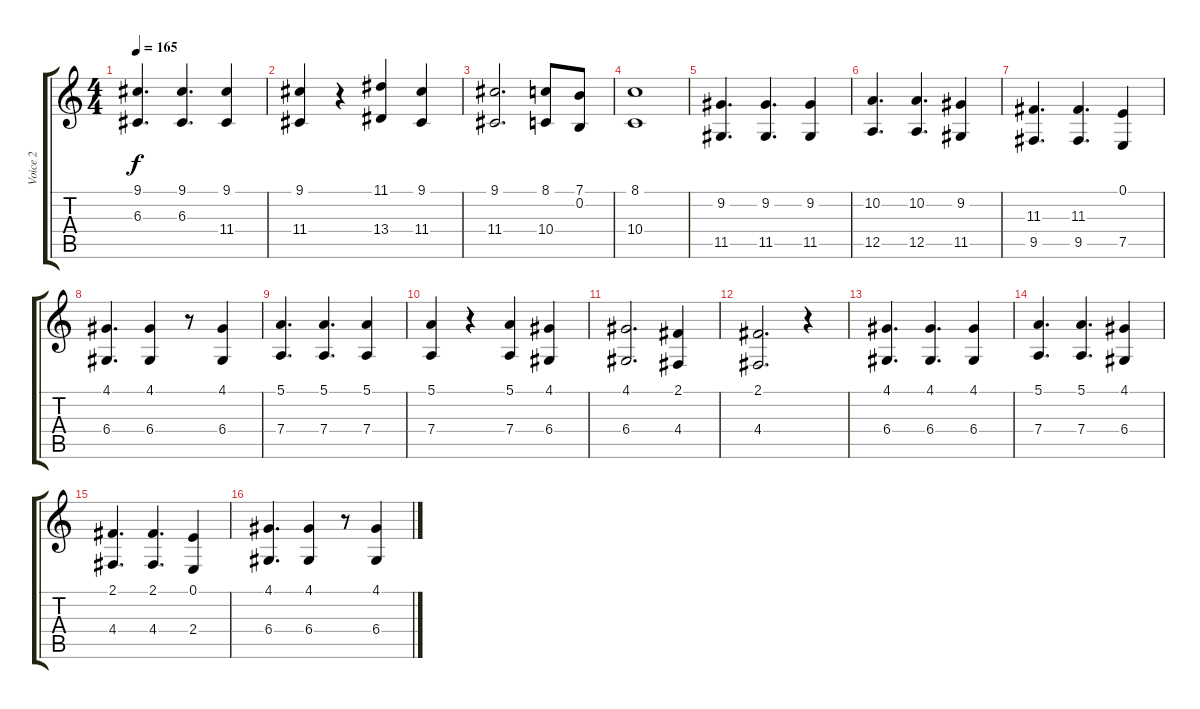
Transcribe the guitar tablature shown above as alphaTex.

\track ("Voice 2" "Voice 2") {instrument trumpet}
\staff {score tabs}
\tuning (E4 B3 G3 D3 A2 E2) {hide}
\ts (4 4)
\tempo 165
\clef g2
\ks c
(9.1 6.3).4{d dy f} (9.1 6.3).4{d} (9.1 11.4).4 |
(9.1 11.4).4 r.4 (11.1 13.4).4 (9.1 11.4).4 |
(9.1 11.4).2{d} (8.1 10.4).8 (7.1 0.2).8 |
(8.1 10.4).1 |
(9.2 11.5).4{d} (9.2 11.5).4{d} (9.2 11.5).4 |
(10.2 12.5).4{d} (10.2 12.5).4{d} (9.2 11.5).4 |
(11.3 9.5).4{d} (11.3 9.5).4{d} (0.1 7.5).4 |
(4.1 6.4).4{d} (4.1 6.4).4 r.8 (4.1 6.4).4 |
(5.1 7.4).4{d} (5.1 7.4).4{d} (5.1 7.4).4 |
(5.1 7.4).4 r.4 (5.1 7.4).4 (4.1 6.4).4 |
(4.1 6.4).2{d} (2.1 4.4).4 |
(2.1 4.4).2{d} r.4 |
(4.1 6.4).4{d} (4.1 6.4).4{d} (4.1 6.4).4 |
(5.1 7.4).4{d} (5.1 7.4).4{d} (4.1 6.4).4 |
(2.1 4.4).4{d} (2.1 4.4).4{d} (0.1 2.4).4 |
(4.1 6.4).4{d} (4.1 6.4).4 r.8 (4.1 6.4).4
